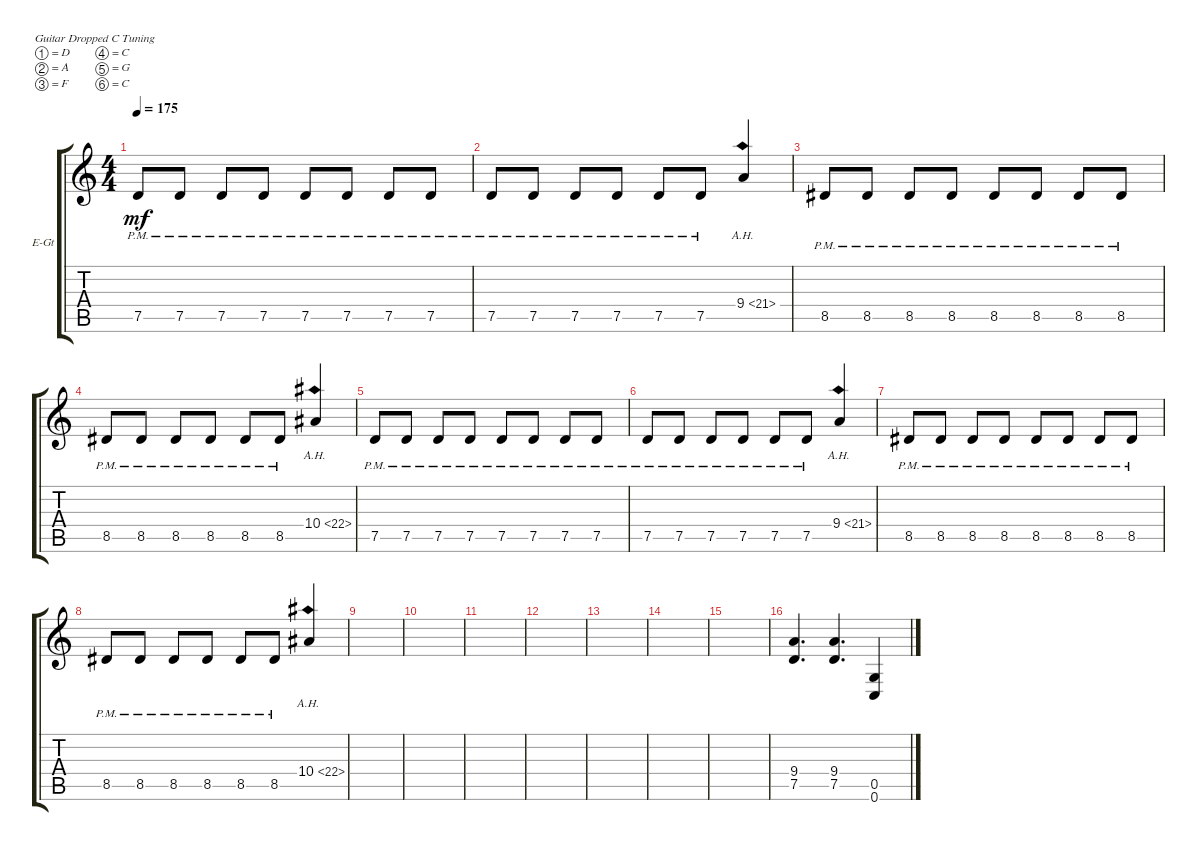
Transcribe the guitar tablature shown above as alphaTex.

\defaultSystemsLayout 4
\bracketExtendMode groupsimilarinstruments
\firstSystemTrackNameOrientation horizontal
\otherSystemsTrackNameOrientation horizontal
\track ("Electric Guitar" "E-Gt") {instrument overdrivenguitar}
\staff {score tabs}
\tuning (D4 A3 F3 C3 G2 C2)
\ts (4 4)
\tempo 175
\clef g2
\ks c
7.5{pm}.8{dy mf} 7.5{pm}.8 7.5{pm}.8 7.5{pm}.8 7.5{pm}.8 7.5{pm}.8 7.5{pm}.8 7.5{pm}.8 |
7.5{pm}.8 7.5{pm}.8 7.5{pm}.8 7.5{pm}.8 7.5{pm}.8 7.5{pm}.8 9.4{ah 12}.4 |
8.5{pm}.8 8.5{pm}.8 8.5{pm}.8 8.5{pm}.8 8.5{pm}.8 8.5{pm}.8 8.5{pm}.8 8.5{pm}.8 |
8.5{pm}.8 8.5{pm}.8 8.5{pm}.8 8.5{pm}.8 8.5{pm}.8 8.5{pm}.8 10.4{ah 12}.4 |
7.5{pm}.8 7.5{pm}.8 7.5{pm}.8 7.5{pm}.8 7.5{pm}.8 7.5{pm}.8 7.5{pm}.8 7.5{pm}.8 |
7.5{pm}.8 7.5{pm}.8 7.5{pm}.8 7.5{pm}.8 7.5{pm}.8 7.5{pm}.8 9.4{ah 12}.4 |
8.5{pm}.8 8.5{pm}.8 8.5{pm}.8 8.5{pm}.8 8.5{pm}.8 8.5{pm}.8 8.5{pm}.8 8.5{pm}.8 |
8.5{pm}.8 8.5{pm}.8 8.5{pm}.8 8.5{pm}.8 8.5{pm}.8 8.5{pm}.8 10.4{ah 12}.4 |
|
|
|
|
|
|
|
(7.5 9.4).4{d} (9.4 7.5).4{d} (0.6 0.5).4
